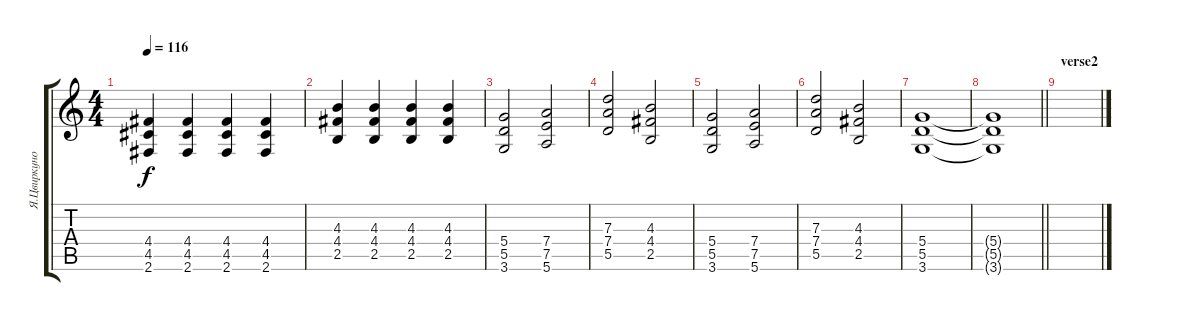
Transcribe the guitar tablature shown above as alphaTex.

\track ("Я.Цвиркунов" "Я.Цвиркуно") {instrument distortionguitar}
\staff {score tabs}
\tuning (E4 B3 G3 D3 A2 E2) {hide}
\ts (4 4)
\tempo 116
\clef g2
\ks c
(4.4 4.5 2.6).4{dy f} (4.4 4.5 2.6).4 (4.4 4.5 2.6).4 (4.4 4.5 2.6).4 |
(4.3 4.4 2.5).4 (4.3 4.4 2.5).4 (4.3 4.4 2.5).4 (4.3 4.4 2.5).4 |
(5.4 5.5 3.6).2 (7.4 7.5 5.6).2 |
(7.3 7.4 5.5).2 (4.3 4.4 2.5).2 |
(5.4 5.5 3.6).2 (7.4 7.5 5.6).2 |
(7.3 7.4 5.5).2 (4.3 4.4 2.5).2 |
(5.4 5.5 3.6).1 |
\barLineRight lightlight
(5.4{t} 5.5{t} 3.6{t}).1 |
\section ("" "verse2")
